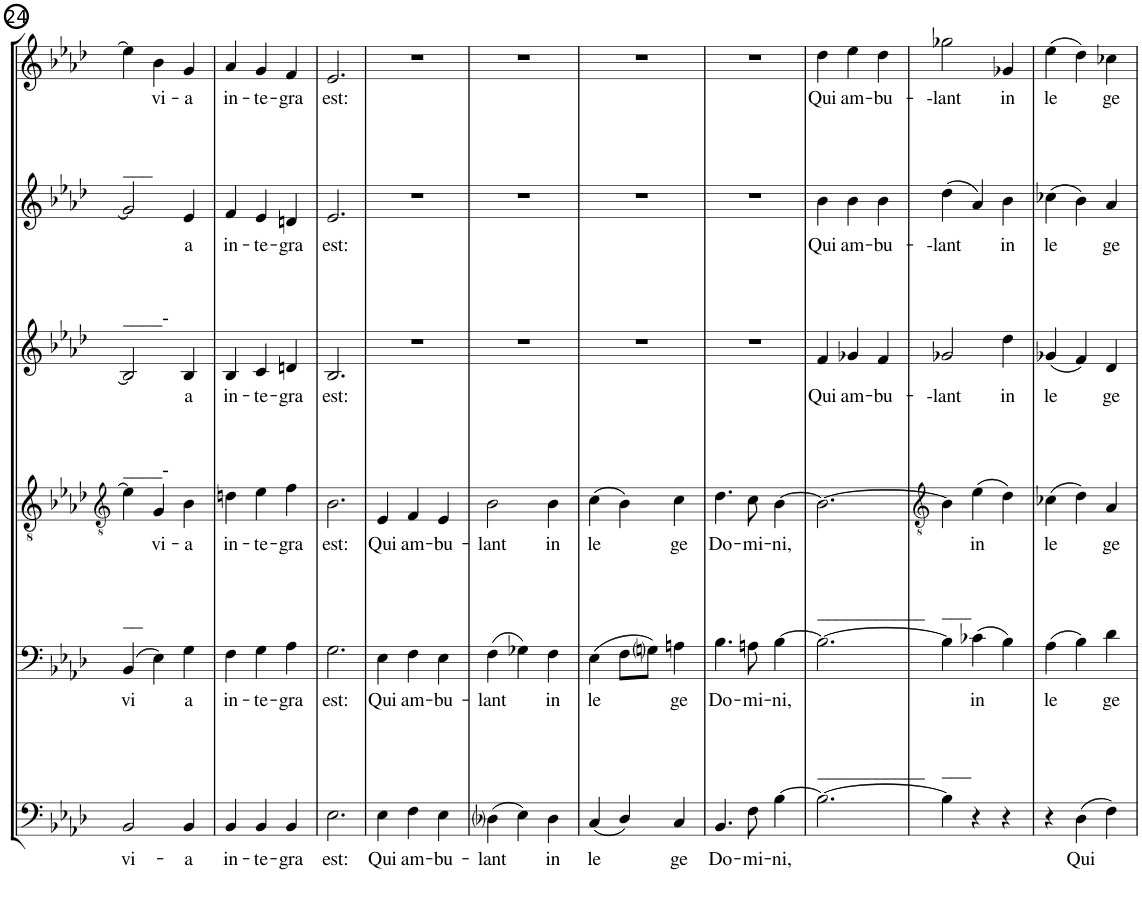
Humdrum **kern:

**kern	**text	**kern	**text	**kern	**text	**kern	**text	**kern	**text	**kern	**text
*part6	*part6	*part5	*part5	*part4	*part4	*part3	*part3	*part2	*part2	*part1	*part1
*staff6	*staff6	*staff5	*staff5	*staff4	*staff4	*staff3	*staff3	*staff2	*staff2	*staff1	*staff1
*I"B.	*	*I"B.	*	*I"T.	*	*I"A.	*	*I"S.	*	*I"S.	*
!!LO:PB:g=z
*clefF4	*	*clefF4	*	*clefGv2	*	*clefG2	*	*clefG2	*	*clefG2	*
*k[b-e-a-d-]	*	*k[b-e-a-d-]	*	*k[b-e-a-d-]	*	*k[b-e-a-d-]	*	*k[b-e-a-d-]	*	*k[b-e-a-d-]	*
*A-:	*	*A-:	*	*A-:	*	*A-:	*	*A-:	*	*A-:	*
*M3/4	*	*M3/4	*	*M3/4	*	*M3/4	*	*M3/4	*	*M3/4	*
=24	=24	=24	=24	=24	=24	=24	=24	=24	=24	=24	=24
!	!	!	!	!	!	!	!	!	!	!LO:TX:b:t=___	!
!	!	!	!	!	!	!	!	!LO:TX:b:t=____-	!	!	!
!	!	!	!	!	!	!LO:TX:b:t=____-	!	!	!	!	!
!	!	!	!	!LO:TX:b:t=__	!	!	!	!	!	!	!
!	!LO:LY:b	!	!LO:LY:b	!	!	!	!	!	!	!	!
2BB-/	vi-	(4BB-/	vi	4e-\]	.	2B-/]	.	2g/]	.	4ee-\]	.
!	!	!	!	!	!LO:LY:b	!	!	!	!	!	!LO:LY:b
.	.	4E-\)	.	4G/	vi-	.	.	.	.	4b-\	vi-
!	!LO:LY:b	!	!LO:LY:b	!	!LO:LY:b	!	!LO:LY:b	!	!LO:LY:b	!	!LO:LY:b
4BB-/	-a	4G\	a	4B-\	-a	4B-/	a	4e-/	a	4g/	-a
=25	=25	=25	=25	=25	=25	=25	=25	=25	=25	=25	=25
!	!LO:LY:b	!	!LO:LY:b	!	!LO:LY:b	!	!LO:LY:b	!	!LO:LY:b	!	!LO:LY:b
4BB-/	in-	4F\	in-	4dn\	in-	4B-/	in-	4f/	in-	4a-/	in-
!	!LO:LY:b	!	!LO:LY:b	!	!LO:LY:b	!	!LO:LY:b	!	!LO:LY:b	!	!LO:LY:b
4BB-/	-te-	4G\	-te-	4e-\	-te-	4c/	-te-	4e-/	-te-	4g/	-te-
!	!LO:LY:b	!	!LO:LY:b	!	!LO:LY:b	!	!LO:LY:b	!	!LO:LY:b	!	!LO:LY:b
4BB-/	-gra	4A-\	-gra	4f\	-gra	4dn/	-gra	4dn/	-gra	4f/	-gra
=26	=26	=26	=26	=26	=26	=26	=26	=26	=26	=26	=26
!	!LO:LY:b	!	!LO:LY:b	!	!LO:LY:b	!	!LO:LY:b	!	!LO:LY:b	!	!LO:LY:b
2.E-\	est:	2.G\	est:	2.B-\	est:	2.B-/	est:	2.e-/	est:	2.e-/	est:
=27	=27	=27	=27	=27	=27	=27	=27	=27	=27	=27	=27
!	!LO:LY:b	!	!LO:LY:b	!	!LO:LY:b	!	!	!	!	!	!
4E-\	Qui	4E-\	Qui	4E-/	Qui	2.r	.	2.r	.	2.r	.
!	!LO:LY:b	!	!LO:LY:b	!	!LO:LY:b	!	!	!	!	!	!
4F\	am-	4F\	am-	4F/	am-	.	.	.	.	.	.
!	!LO:LY:b	!	!LO:LY:b	!	!LO:LY:b	!	!	!	!	!	!
4E-\	-bu-	4E-\	-bu-	4E-/	-bu-	.	.	.	.	.	.
=28	=28	=28	=28	=28	=28	=28	=28	=28	=28	=28	=28
!	!LO:LY:b	!	!LO:LY:b	!	!LO:LY:b	!	!	!	!	!	!
(4D-i\	-lant	(4F\	-lant	2B-\	-lant	2.r	.	2.r	.	2.r	.
4E-\)	.	4G-X\)	.	.	.	.	.	.	.	.	.
!	!LO:LY:b	!	!LO:LY:b	!	!LO:LY:b	!	!	!	!	!	!
4D-\	in	4F\	in	4B-\	in	.	.	.	.	.	.
=29	=29	=29	=29	=29	=29	=29	=29	=29	=29	=29	=29
!	!LO:LY:b	!	!LO:LY:b	!	!LO:LY:b	!	!	!	!	!	!
(4C/	le	(4E-\	le	(4c\	le	2.r	.	2.r	.	2.r	.
4D-/)	.	8F\L	.	4B-\)	.	.	.	.	.	.	.
.	.	8Gni\J)	.	.	.	.	.	.	.	.	.
!	!LO:LY:b	!	!LO:LY:b	!	!LO:LY:b	!	!	!	!	!	!
4C/	ge	4An\	ge	4c\	ge	.	.	.	.	.	.
=30	=30	=30	=30	=30	=30	=30	=30	=30	=30	=30	=30
!	!LO:LY:b	!	!LO:LY:b	!	!LO:LY:b	!	!	!	!	!	!
4.BB-/	Do-	4.B-\	Do-	4.d-\	Do-	2.r	.	2.r	.	2.r	.
!	!LO:LY:b	!	!LO:LY:b	!	!LO:LY:b	!	!	!	!	!	!
8F\	-mi-	8An\	-mi-	8c\	-mi-	.	.	.	.	.	.
!	!LO:LY:b	!	!LO:LY:b	!	!LO:LY:b	!	!	!	!	!	!
[4B-\	-ni,	[4B-\	-ni,	[4B-\	-ni,	.	.	.	.	.	.
=31	=31	=31	=31	=31	=31	=31	=31	=31	=31	=31	=31
!	!	!	!	!LO:TX:b:t=___________	!	!	!	!	!	!	!
!	!	!LO:TX:b:t=___________	!	!	!	!	!	!	!	!	!
!	!	!	!	!	!	!	!LO:LY:b	!	!LO:LY:b	!	!LO:LY:b
2.B-\_	.	2.B-\_	.	2.B-\_	.	4f/	Qui	4b-\	Qui	4dd-\	Qui
!	!	!	!	!	!	!	!LO:LY:b	!	!LO:LY:b	!	!LO:LY:b
.	.	.	.	.	.	4g-X/	am-	4b-\	am-	4ee-\	am-
!	!	!	!	!	!	!	!LO:LY:b	!	!LO:LY:b	!	!LO:LY:b
.	.	.	.	.	.	4f/	-bu-	4b-\	-bu-	4dd-\	-bu-
=32	=32	=32	=32	=32	=32	=32	=32	=32	=32	=32	=32
*	*	*	*	*clefGv2	*	*	*	*	*	*	*
!	!	!	!	!LO:TX:b:t=___	!	!	!	!	!	!	!
!	!	!LO:TX:b:t=___	!	!	!	!	!	!	!	!	!
!	!	!	!	!	!	!	!LO:LY:b	!	!LO:LY:b	!	!LO:LY:b
4B-\]	.	4B-\]	.	4B-\]	.	2g-X/	--lant	(4dd-\	--lant	2gg-X\	--lant
!	!	!	!LO:LY:b	!	!LO:LY:b	!	!	!	!	!	!
4r	.	(4c-X\	in	(4e-\	in	.	.	4a-/)	.	.	.
!	!	!	!	!	!	!	!LO:LY:b	!	!LO:LY:b	!	!LO:LY:b
4r	.	4B-\)	.	4d-\)	.	4dd-\	in	4b-\	in	4g-X/	in
=33	=33	=33	=33	=33	=33	=33	=33	=33	=33	=33	=33
!	!	!	!LO:LY:b	!	!LO:LY:b	!	!LO:LY:b	!	!LO:LY:b	!	!LO:LY:b
4r	.	(4A-\	le	(4c-X\	le	(4g-X/	le	(4cc-X\	le	(4ee-\	le
!	!LO:LY:b	!	!	!	!	!	!	!	!	!	!
(4D-\	Qui	4B-\)	.	4d-\)	.	4f/)	.	4b-\)	.	4dd-\)	.
!	!	!	!LO:LY:b	!	!LO:LY:b	!	!LO:LY:b	!	!LO:LY:b	!	!LO:LY:b
4F\)	.	4d-\	ge	4A-/	ge	4d-/	ge	4a-/	ge	4cc-X\	ge
=	=	=	=	=	=	=	=	=	=	=	=
*-	*-	*-	*-	*-	*-	*-	*-	*-	*-	*-	*-
